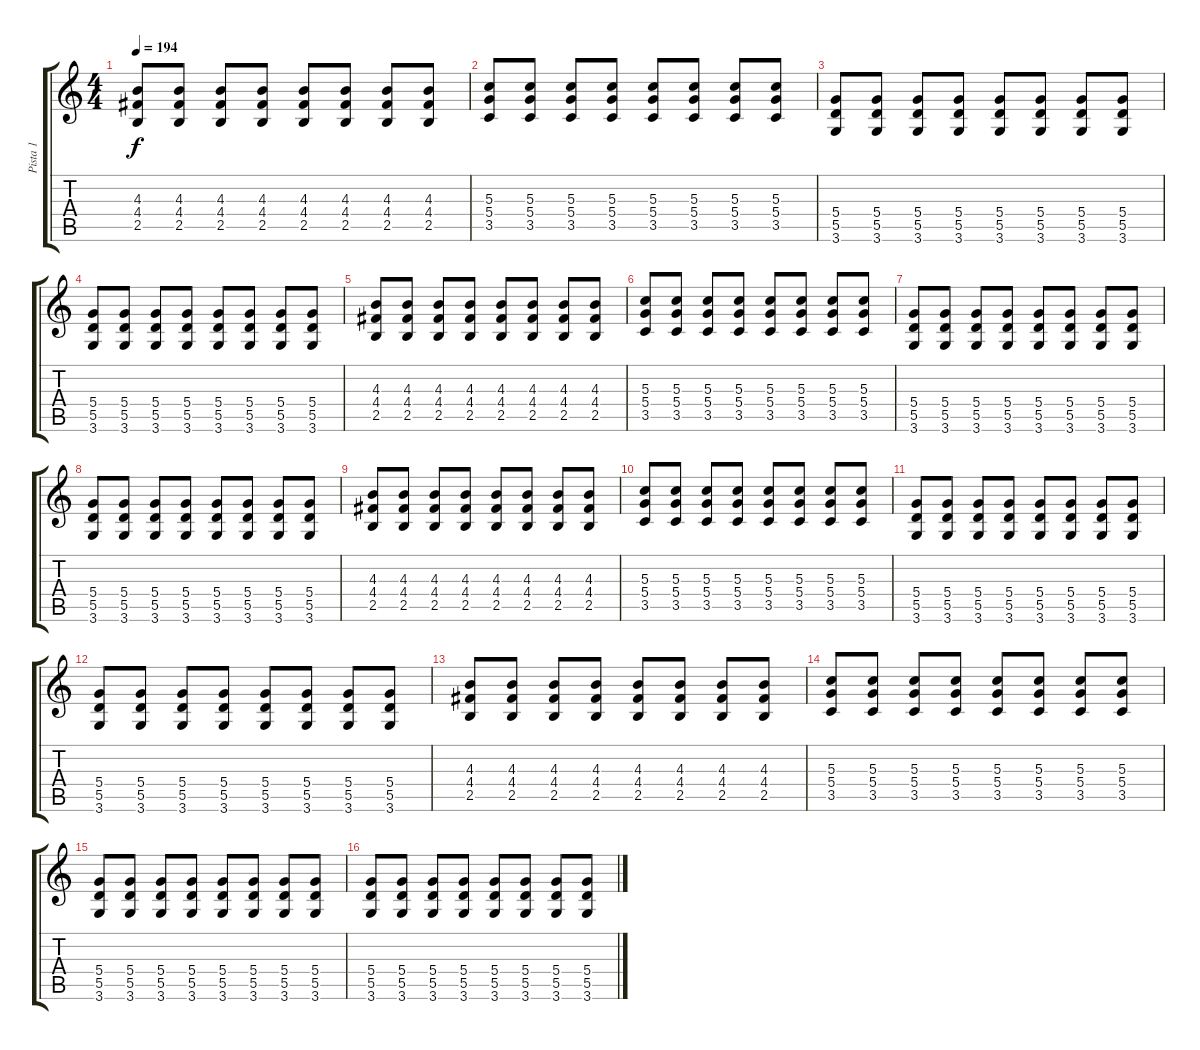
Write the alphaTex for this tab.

\track ("Pista 1" "Pista 1") {instrument distortionguitar}
\staff {score tabs}
\tuning (E4 B3 G3 D3 A2 E2) {hide}
\ts (4 4)
\tempo 194
\clef g2
\ks c
(4.3 4.4 2.5).8{dy f} (4.3 4.4 2.5).8 (4.3 4.4 2.5).8 (4.3 4.4 2.5).8 (4.3 4.4 2.5).8 (4.3 4.4 2.5).8 (4.3 4.4 2.5).8 (4.3 4.4 2.5).8 |
(5.3 5.4 3.5).8 (5.3 5.4 3.5).8 (5.3 5.4 3.5).8 (5.3 5.4 3.5).8 (5.3 5.4 3.5).8 (5.3 5.4 3.5).8 (5.3 5.4 3.5).8 (5.3 5.4 3.5).8 |
(5.4 5.5 3.6).8 (5.4 5.5 3.6).8 (5.4 5.5 3.6).8 (5.4 5.5 3.6).8 (5.4 5.5 3.6).8 (5.4 5.5 3.6).8 (5.4 5.5 3.6).8 (5.4 5.5 3.6).8 |
(5.4 5.5 3.6).8 (5.4 5.5 3.6).8 (5.4 5.5 3.6).8 (5.4 5.5 3.6).8 (5.4 5.5 3.6).8 (5.4 5.5 3.6).8 (5.4 5.5 3.6).8 (5.4 5.5 3.6).8 |
(4.3 4.4 2.5).8 (4.3 4.4 2.5).8 (4.3 4.4 2.5).8 (4.3 4.4 2.5).8 (4.3 4.4 2.5).8 (4.3 4.4 2.5).8 (4.3 4.4 2.5).8 (4.3 4.4 2.5).8 |
(5.3 5.4 3.5).8 (5.3 5.4 3.5).8 (5.3 5.4 3.5).8 (5.3 5.4 3.5).8 (5.3 5.4 3.5).8 (5.3 5.4 3.5).8 (5.3 5.4 3.5).8 (5.3 5.4 3.5).8 |
(5.4 5.5 3.6).8 (5.4 5.5 3.6).8 (5.4 5.5 3.6).8 (5.4 5.5 3.6).8 (5.4 5.5 3.6).8 (5.4 5.5 3.6).8 (5.4 5.5 3.6).8 (5.4 5.5 3.6).8 |
(5.4 5.5 3.6).8 (5.4 5.5 3.6).8 (5.4 5.5 3.6).8 (5.4 5.5 3.6).8 (5.4 5.5 3.6).8 (5.4 5.5 3.6).8 (5.4 5.5 3.6).8 (5.4 5.5 3.6).8 |
(4.3 4.4 2.5).8 (4.3 4.4 2.5).8 (4.3 4.4 2.5).8 (4.3 4.4 2.5).8 (4.3 4.4 2.5).8 (4.3 4.4 2.5).8 (4.3 4.4 2.5).8 (4.3 4.4 2.5).8 |
(5.3 5.4 3.5).8 (5.3 5.4 3.5).8 (5.3 5.4 3.5).8 (5.3 5.4 3.5).8 (5.3 5.4 3.5).8 (5.3 5.4 3.5).8 (5.3 5.4 3.5).8 (5.3 5.4 3.5).8 |
(5.4 5.5 3.6).8 (5.4 5.5 3.6).8 (5.4 5.5 3.6).8 (5.4 5.5 3.6).8 (5.4 5.5 3.6).8 (5.4 5.5 3.6).8 (5.4 5.5 3.6).8 (5.4 5.5 3.6).8 |
(5.4 5.5 3.6).8 (5.4 5.5 3.6).8 (5.4 5.5 3.6).8 (5.4 5.5 3.6).8 (5.4 5.5 3.6).8 (5.4 5.5 3.6).8 (5.4 5.5 3.6).8 (5.4 5.5 3.6).8 |
(4.3 4.4 2.5).8 (4.3 4.4 2.5).8 (4.3 4.4 2.5).8 (4.3 4.4 2.5).8 (4.3 4.4 2.5).8 (4.3 4.4 2.5).8 (4.3 4.4 2.5).8 (4.3 4.4 2.5).8 |
(5.3 5.4 3.5).8 (5.3 5.4 3.5).8 (5.3 5.4 3.5).8 (5.3 5.4 3.5).8 (5.3 5.4 3.5).8 (5.3 5.4 3.5).8 (5.3 5.4 3.5).8 (5.3 5.4 3.5).8 |
(5.4 5.5 3.6).8 (5.4 5.5 3.6).8 (5.4 5.5 3.6).8 (5.4 5.5 3.6).8 (5.4 5.5 3.6).8 (5.4 5.5 3.6).8 (5.4 5.5 3.6).8 (5.4 5.5 3.6).8 |
(5.4 5.5 3.6).8 (5.4 5.5 3.6).8 (5.4 5.5 3.6).8 (5.4 5.5 3.6).8 (5.4 5.5 3.6).8 (5.4 5.5 3.6).8 (5.4 5.5 3.6).8 (5.4 5.5 3.6).8
